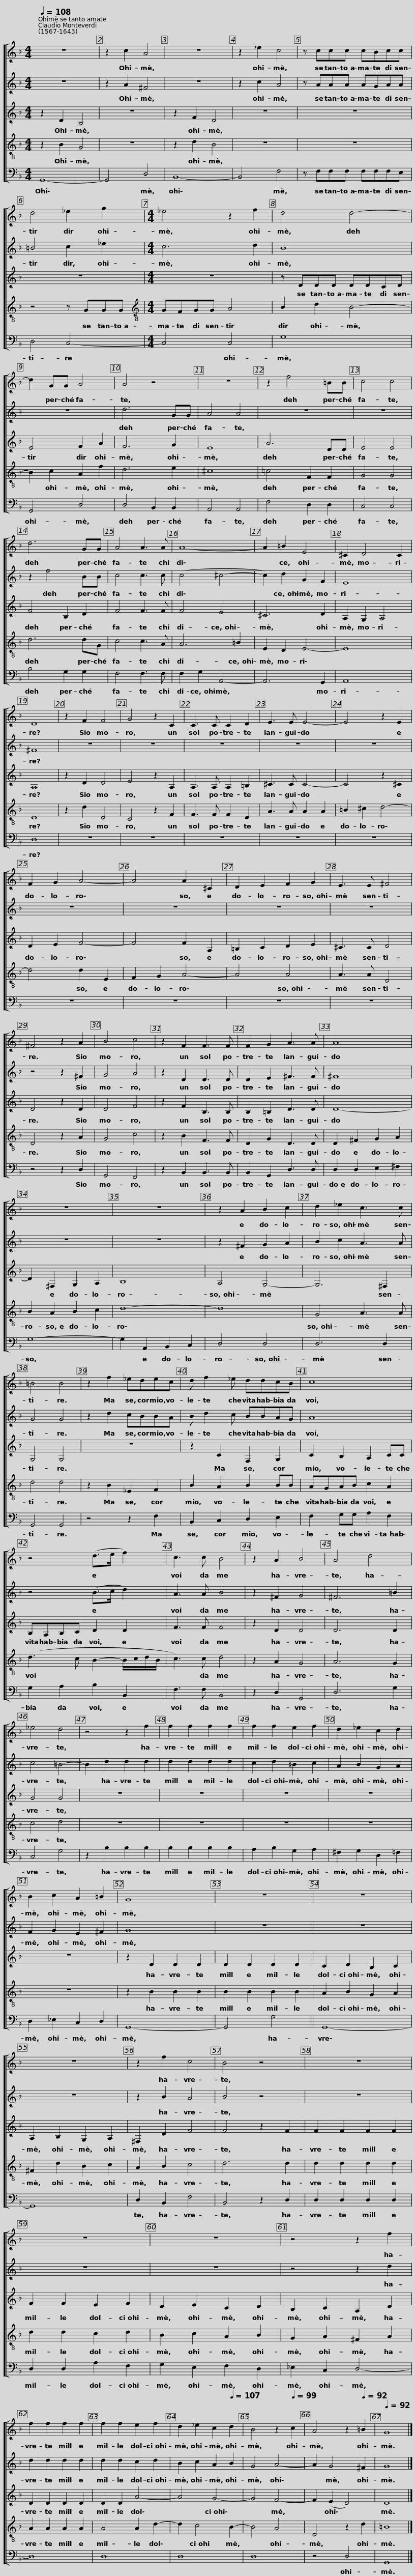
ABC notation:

X:1
%%score [ 1 2 3 4 5 ]
L:1/8
Q:1/4=108
M:4/4
I:linebreak $
K:F
V:1 treble
V:2 treble
V:3 treble
V:4 treble-8
V:5 bass
V:1
 z8 | z2 c2 A4 | z8 | z2 _e2 c4 | z ccc cBcc | %5
 d4 _e2 g2 |$[M:4/4] _e4 z2 f2 | d4 d4- | d2 GG A4 | A4 z4 | %10
 z8 |$ z2 f4 =BB | c4 c4 | d6 GG | A4 A3 A | %15
 A8- | A2 =B2 E4 |$ ^C2 D4 C2 | D8 | z2 F2 F4 | %20
 G4 z2 C2 | C3 C C2 D2 | E3 E E4- |$ E4 z2 E2 | F2 G2 A4- | %25
 A4 A2 ^C2 | D2 E2 F2 G2 | E3 E ^F4 | ^F4 z2 A2 |$ B4 c4 | %30
 z2 F2 F3 F | F2 G2 A3 A | A8 | z8 | z8 |$ %35
 z2 A2 B2 c2 | d2 _e2 c3 c | =B4 B4 | z2 f2 _edec | d f2 _e ddcB |$ %40
 c8 | z4 (d>e f2) | c3 c B4 | z2 A2 B4 | A4 d4 |$ %45
 _e4 d4 | z4 z2 f2 | f2 f2 f2 f2 | f2 f2 e2 f2 | d2 _e2 c2 d2 | %50
 B2 c2 A2 =B2 |$ G8 | z8 | z8 | z8 | %55
 z2 f2 c4 |$ B4 z4 | z8 | z8 | z8 | %60
 z4 z2 f2 |$ f2 f2 f2 f2 | f2 f2 e2 f2 | d2 _e2 c2[Q:1/4=107] d2 |[Q:1/4=104] B4[Q:1/4=101] z2[Q:1/4=99] c2 | %65
[Q:1/4=97] A4[Q:1/4=94] z2[Q:1/4=92] =B2 |[Q:1/4=92] G8 |] %67
V:2
 z8 | z2 A2 ^F4 | z8 | z2 c2 A4 | z AAA AGAA | %5
 =B4 c2 _e2 |$[M:4/4] c6 d2 | B8 | z8 | d6 GG | %10
 A4 A4 |$ z8 | z8 | z2 f4 BB | c4 c3 c | %15
 (c4 ^c4- | c2) d2 G2 F2 |$ E8 | ^F8 | z8 | %20
 z8 | z8 | z8 |$ z8 | z8 | %25
 z8 | z8 | z8 | z4 z2 ^F2 |$ G4 A4 | %30
 z2 D2 D3 D | D2 E2 ^F3 F | ^F8 | z8 | z8 |$ %35
 z2 ^F2 G2 A2 | B2 c2 A3 A | G4 G4 | z2 d2 cBBA | B d2 c BBAG |$ %40
 A8 | z4 (B>c d2) | A3 A B4 | z2 ^F2 G4 | ^F6 =B2 |$ %45
 c4 =B4- | B2 d2 d2 d2 | d2 d2 d2 d2 | c2 d2 =B2 c2 | A2 B2 G2 A2 | %50
 F2 G2 E2 ^F2 |$ G8 | z8 | z8 | z8 | %55
 z2 B2 A4 |$ B4 z4 | z8 | z8 | z8 | %60
 z4 z2 d2 |$ d2 d2 d2 d2 | d2 d2 c2 d2 | B2 c2 A2 B2 | G4 A4- | %65
 A2 G4 ^F2 | G8 |] %67
V:3
 z2 D2 B,4 | z8 | z2 F2 D4 | z8 | z8 | %5
 z8 |$[M:4/4] z8 | z DDD DDCD | E4 F2 A2 | F6 G2 | %10
 E8 |$ A6 DD | E4 E4 | F4 B,2 D2 | F4 F3 F | %15
 F4 E4 | ^C6 D2 |$ A,2 G,2 A,4 | A,8 | z2 D2 D4 | %20
 E4 z2 A,2 | A,3 A, A,2 =B,2 | ^C3 C C4- |$ C4 z2 ^C2 | D2 E2 F4- | %25
 F4 F2 A,2 | =B,2 C2 D2 E2 | ^C3 C D4 | D4 z2 D2 |$ D4 F4 | %30
 z2 F2 B,3 B, | B,2 =B,2 D3 D | D8- | D2 ^F,2 G,2 A,2 | B,8 |$ %35
 A,4 G,4- | G,6 ^F,2 | G,4 G,4 | z8 | z2 C2 F,2 G,2 |$ %40
 C2 B,2 A,2 CC | B,A,B,C D2 D2 | F3 F F4 | z2 D2 D4 | D6 D2 |$ %45
 G4 G4 | z8 | z8 | z8 | z8 | %50
 z8 |$ z2 D2 D2 D2 | D2 D2 D2 D2 | C2 D2 B,2 C2 | A,2 B,2 G,2 A,2 | %55
 ^F,2 D2 F4 |$ F4 z2 F2 | F2 F2 F2 F2 | F2 F2 E2 F2 | D2 E2 C2 D2 | %60
 B,2 C2 A,2 D2 |$ D2 D2 D2 D2 | D2 D2 A4- | A4 G4- | G4 F4- | %65
 F2 (E2 D4) | D8 |] %67
V:4
 z2 B2 G4 | z8 | z2 d2 B4 | z8 | z8 | %5
 z4 z GGG |$[M:4/4][K:treble-8] GFGG A4 | B2 d2 B4- | B2 c2 A2 f2 | d6 e2 | %10
 ^c8 |$ !courtesy!=c4 F2 F2 | G4 G4 | d6 dG | c4 c3 A | %15
 A6 =B2 | E2 D2 E4- |$ E8 | D8 | z2 d2 D4 | %20
 C4 z2 F2 | F3 F F2 D2 | A3 A A2 A2 |$ =B2 ^c2 d4- | d4 d2 E2 | %25
 F2 G2 A4- | A4 A4 | A3 A D4 | D4 z2 A2 |$ G4 c4 | %30
 z2 B2 F3 F | D2 G2 D3 D | D2 ^F2 G2 A2 | B2 A2 B2 c2 | d8- |$ %35
 d8 | G4 A3 A | d4 d4 | z2 B2 _E2 F2 | B2 A2 B2 BB |$ %40
 AGAB c2 A2 | (d3 c B2- B/c/d/B/ | c3) c d4 | z2 A2 G4 | A6 G2 |$ %45
 c4 d4 | z8 | z8 | z8 | z8 | %50
 z8 |$ z2 B2 B2 B2 | B2 B2 B2 B2 | A2 B2 G2 A2 | ^F2 d2 B2 c2 | %55
 A2 B2 c4 |$ d6 d2 | d2 d2 d2 d2 | d2 d2 c2 d2 | B2 c2 A2 B2 | %60
 G2 A2 ^F2 A2 |$ A2 A2 A2 A2 | A4 A2 d2- | d2 c4 B2- | B4 A4 | %65
 D4 z2 d2 | =B8 |] %67
V:5
 G,,8- | G,,4 D,4 | B,,8- | B,,4 F,4 | z F,F,F, F,F,F,E, | %5
 D,4 C,4- |$[M:4/4] C,4 C,4 | G,8 | G,,4 D,4 | D,4 B,,2 B,,2 | %10
 A,,4 A,,4 |$ F,4 D,2 D,2 | C,4 C,4 | B,4 G,2 G,2 | F,4 F,3 F, | %15
 F,2 G,2 A,,4- | A,,6 G,,2 |$ A,,8 | D,8 | z8 | %20
 z8 | z8 | z8 |$ z8 | z8 | %25
 z8 | z8 | z8 | z4 z2 D,2 |$ G,,4 F,,4 | %30
 z2 B,,2 B,,3 B,, | B,,2 G,,2 D,3 D, | D,2 D,2 E,2 ^F,2 | G,8- | G,2 A,,2 B,,2 C,2 |$ %35
 D,4 D,4 | D,6 D,2 | G,,4 G,,4 | z4 z2 F,2 | B,,2 C,2 D,2 E,2 |$ %40
 F,2 G,G, A,2 F,2 | G,2 A,2 B,2 B,,2 | F,3 F, B,,4 | z2 D,2 G,,4 | D,6 G,2 |$ %45
 C,4 G,4 | z2 B,2 B,2 B,2 | B,2 B,2 B,2 B,2 | A,2 B,2 G,2 A,2 | ^F,2 G,2 D,2 =F,2 | %50
 D,2 _E,2 C,2 D,2 |$ G,,8- | G,,4 G,4 | G,,8- | G,,8 | %55
 D,2 B,,2 F,4 |$ B,,4 z2 D,2 | D,2 D,2 D,2 D,2 | D,2 D,2 A,2 F,2 | G,2 E,2 F,2 D,2 | %60
 _E,2 C,2 D,4- |$ D,8 | D,8 | D,8 | D,8 | %65
 z4 D,4 | G,,8 |] %67
